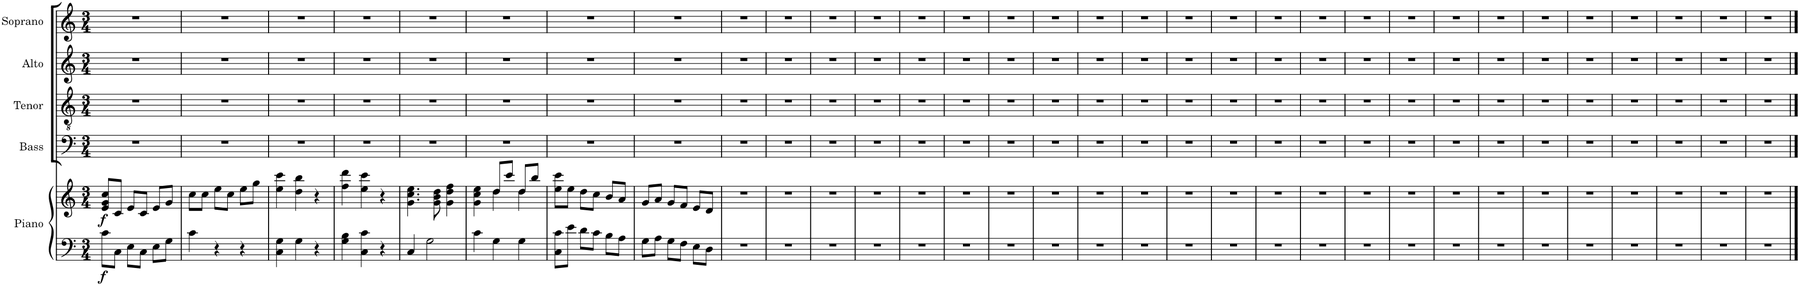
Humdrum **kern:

**kern	**kern	**dynam	**kern	**kern	**kern	**kern
*part5	*part5	*part5	*part4	*part3	*part2	*part1
*staff6	*staff5	*staff5/6	*staff4	*staff3	*staff2	*staff1
*I"Piano	*	*	*I"Bass	*I"Tenor	*I"Alto	*I"Soprano
*I'Pno.	*	*	*I'B.	*I'T.	*I'A.	*I'S.
*clefF4	*clefG2	*	*clefF4	*clefGv2	*clefG2	*clefG2
*k[]	*k[]	*	*k[]	*k[]	*k[]	*k[]
*M3/4	*M3/4	*	*M3/4	*M3/4	*M3/4	*M3/4
=1	=1	=1	=1	=1	=1	=1
!	!	!LO:DY:b=2	!	!	!	!
!	!	!LO:DY:n=1:b	!	!	!	!
8c\L	8e/ 8g/ 8cc/L	f f	2.r	2.r	2.r	2.r
8C\J	8c/J	.	.	.	.	.
8E\L	8e/L	.	.	.	.	.
8C\J	8c/J	.	.	.	.	.
8E\L	8e/L	.	.	.	.	.
8G\J	8g/J	.	.	.	.	.
=2	=2	=2	=2	=2	=2	=2
4c\	8cc\L	.	2.r	2.r	2.r	2.r
.	8cc\J	.	.	.	.	.
4r	8ee\L	.	.	.	.	.
.	8cc\J	.	.	.	.	.
4r	8ee\L	.	.	.	.	.
.	8gg\J	.	.	.	.	.
=3	=3	=3	=3	=3	=3	=3
4C\ 4G\	4ee\ 4ccc\	.	2.r	2.r	2.r	2.r
4G\	4dd\ 4bb\	.	.	.	.	.
4r	4r	.	.	.	.	.
=4	=4	=4	=4	=4	=4	=4
4G\ 4B\	4ff\ 4ddd\	.	2.r	2.r	2.r	2.r
4C\ 4c\	4ee\ 4ccc\	.	.	.	.	.
4r	4r	.	.	.	.	.
=5	=5	=5	=5	=5	=5	=5
4C/	4.g\ 4.cc\ 4.ee\	.	2.r	2.r	2.r	2.r
2G\	.	.	.	.	.	.
.	8g\ 8b\ 8dd\	.	.	.	.	.
.	4g\ 4dd\ 4ff\	.	.	.	.	.
=6	=6	=6	=6	=6	=6	=6
*	*^	*	*	*	*	*
4c\	4g\ 4cc\ 4ee\	4ryy	.	2.r	2.r	2.r	2.r
4G\	8dd/L	4dd\	.	.	.	.	.
.	8ccc/J	.	.	.	.	.	.
4G\	8dd/L	4dd\	.	.	.	.	.
.	8bb/J	.	.	.	.	.	.
*	*v	*v	*	*	*	*	*
=7	=7	=7	=7	=7	=7	=7
8C\ 8c\L	8ee\ 8ccc\L	.	2.r	2.r	2.r	2.r
8e\J	8ee\J	.	.	.	.	.
8d\L	8dd\L	.	.	.	.	.
8c\J	8cc\J	.	.	.	.	.
8B\L	8b/L	.	.	.	.	.
8A\J	8a/J	.	.	.	.	.
=8	=8	=8	=8	=8	=8	=8
8G\L	8g/L	.	2.r	2.r	2.r	2.r
8A\J	8a/J	.	.	.	.	.
8G\L	8g/L	.	.	.	.	.
8F\J	8f/J	.	.	.	.	.
8E\L	8e/L	.	.	.	.	.
8D\J	8d/J	.	.	.	.	.
=9	=9	=9	=9	=9	=9	=9
2.r	2.r	.	2.r	2.r	2.r	2.r
=10	=10	=10	=10	=10	=10	=10
2.r	2.r	.	2.r	2.r	2.r	2.r
=11	=11	=11	=11	=11	=11	=11
2.r	2.r	.	2.r	2.r	2.r	2.r
=12	=12	=12	=12	=12	=12	=12
2.r	2.r	.	2.r	2.r	2.r	2.r
=13	=13	=13	=13	=13	=13	=13
2.r	2.r	.	2.r	2.r	2.r	2.r
=14	=14	=14	=14	=14	=14	=14
2.r	2.r	.	2.r	2.r	2.r	2.r
=15	=15	=15	=15	=15	=15	=15
2.r	2.r	.	2.r	2.r	2.r	2.r
=16	=16	=16	=16	=16	=16	=16
2.r	2.r	.	2.r	2.r	2.r	2.r
=17	=17	=17	=17	=17	=17	=17
2.r	2.r	.	2.r	2.r	2.r	2.r
=18	=18	=18	=18	=18	=18	=18
2.r	2.r	.	2.r	2.r	2.r	2.r
=19	=19	=19	=19	=19	=19	=19
2.r	2.r	.	2.r	2.r	2.r	2.r
=20	=20	=20	=20	=20	=20	=20
2.r	2.r	.	2.r	2.r	2.r	2.r
=21	=21	=21	=21	=21	=21	=21
2.r	2.r	.	2.r	2.r	2.r	2.r
=22	=22	=22	=22	=22	=22	=22
2.r	2.r	.	2.r	2.r	2.r	2.r
=23	=23	=23	=23	=23	=23	=23
2.r	2.r	.	2.r	2.r	2.r	2.r
=24	=24	=24	=24	=24	=24	=24
2.r	2.r	.	2.r	2.r	2.r	2.r
=25	=25	=25	=25	=25	=25	=25
2.r	2.r	.	2.r	2.r	2.r	2.r
=26	=26	=26	=26	=26	=26	=26
2.r	2.r	.	2.r	2.r	2.r	2.r
=27	=27	=27	=27	=27	=27	=27
2.r	2.r	.	2.r	2.r	2.r	2.r
=28	=28	=28	=28	=28	=28	=28
2.r	2.r	.	2.r	2.r	2.r	2.r
=29	=29	=29	=29	=29	=29	=29
2.r	2.r	.	2.r	2.r	2.r	2.r
=30	=30	=30	=30	=30	=30	=30
2.r	2.r	.	2.r	2.r	2.r	2.r
=31	=31	=31	=31	=31	=31	=31
2.r	2.r	.	2.r	2.r	2.r	2.r
=32	=32	=32	=32	=32	=32	=32
2.r	2.r	.	2.r	2.r	2.r	2.r
==	==	==	==	==	==	==
*-	*-	*-	*-	*-	*-	*-
